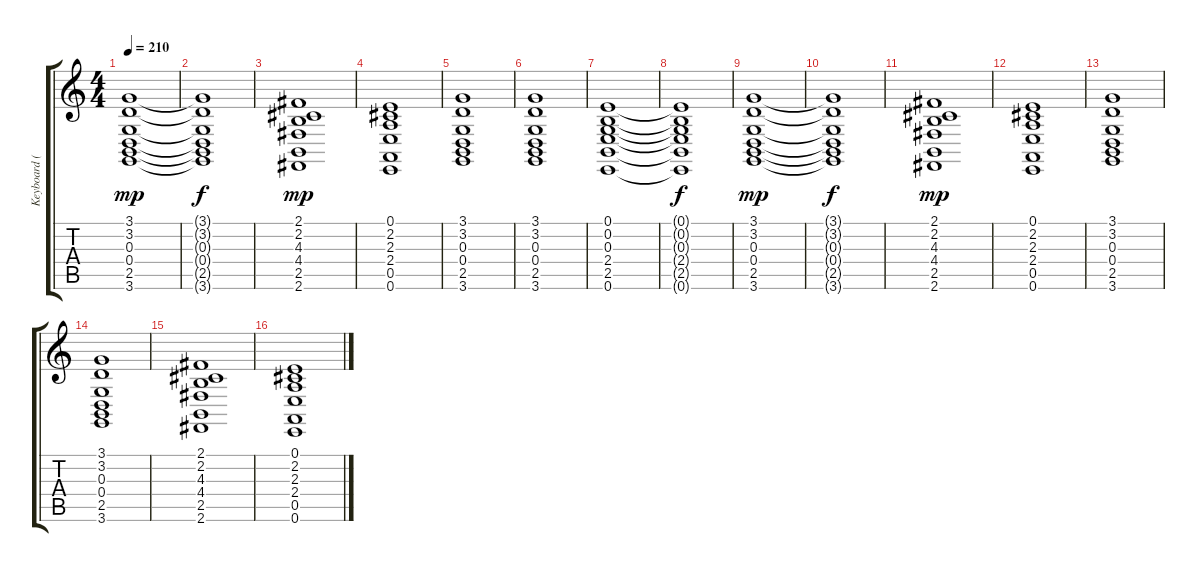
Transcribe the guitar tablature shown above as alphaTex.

\track ("Keyboard (Overdub)" "Keyboard (") {instrument churchorgan}
\staff {score tabs}
\tuning (E4 B3 G3 D3 A2 E2) {hide}
\ts (4 4)
\tempo 210
\clef g2
\ks c
(3.1 3.2 0.3 0.4 2.5 3.6).1{dy mp} |
(3.1{t} 3.2{t} 0.3{t} 0.4{t} 2.5{t} 3.6{t}).1{dy f} |
(2.1 2.2 4.3 4.4 2.5 2.6).1{dy mp} |
(0.1 2.2 2.3 2.4 0.5 0.6).1 |
(3.1 3.2 0.3 0.4 2.5 3.6).1 |
(3.1 3.2 0.3 0.4 2.5 3.6).1 |
(0.1 0.2 0.3 2.4 2.5 0.6).1 |
(0.1{t} 0.2{t} 0.3{t} 2.4{t} 2.5{t} 0.6{t}).1{dy f} |
(3.1 3.2 0.3 0.4 2.5 3.6).1{dy mp} |
(3.1{t} 3.2{t} 0.3{t} 0.4{t} 2.5{t} 3.6{t}).1{dy f} |
(2.1 2.2 4.3 4.4 2.5 2.6).1{dy mp} |
(0.1 2.2 2.3 2.4 0.5 0.6).1 |
(3.1 3.2 0.3 0.4 2.5 3.6).1 |
(3.1 3.2 0.3 0.4 2.5 3.6).1 |
(2.1 2.2 4.3 4.4 2.5 2.6).1 |
(0.1 2.2 2.3 2.4 0.5 0.6).1
